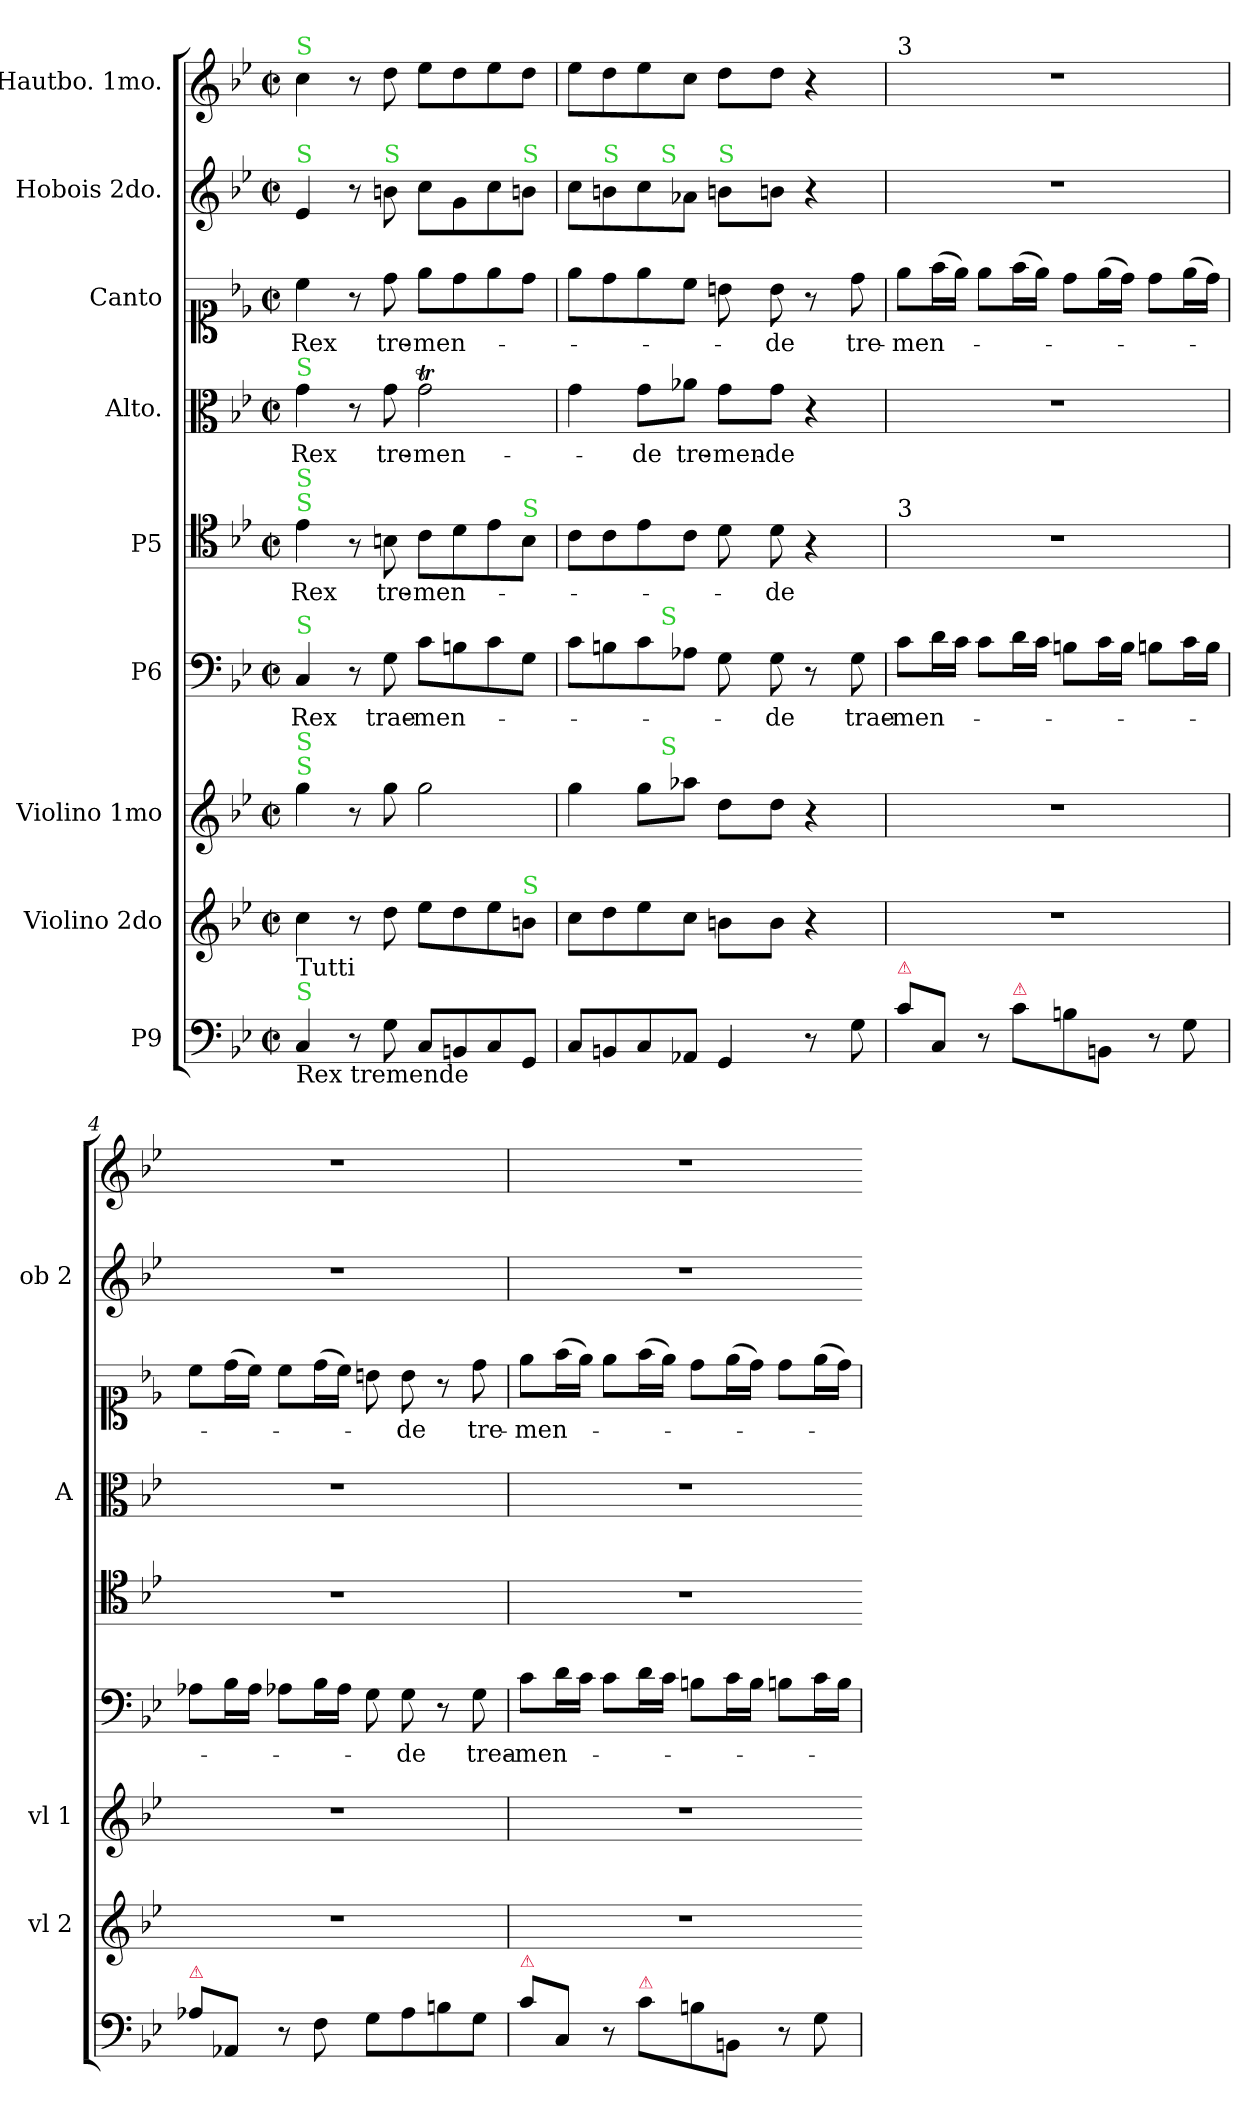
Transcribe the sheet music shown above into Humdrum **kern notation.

**kern	**kern	**kern	**kern	**text	**kern	**text	**kern	**text	**kern	**text	**kern	**kern
*part9	*part8	*part7	*part6	*part6	*part5	*part5	*part4	*part4	*part3	*part3	*part2	*part1
*staff9	*staff8	*staff7	*staff6	*staff6	*staff5	*staff5	*staff4	*staff4	*staff3	*staff3	*staff2	*staff1
*I"P9	*I"Violino 2do	*I"Violino 1mo	*I"P6	*	*I"P5	*	*I"Alto.	*	*I"Canto	*	*I"Hobois 2do.	*I"Hautbo. 1mo.
*	*I'vl 2	*I'vl 1	*	*	*	*	*I'A	*	*	*	*I'ob 2	*
*clefF4	*clefG2	*clefG2	*clefF4	*	*clefC4	*	*clefC3	*	*clefC1	*	*clefG2	*clefG2
*k[b-e-]	*k[b-e-]	*k[b-e-]	*k[b-e-]	*	*k[b-e-]	*	*k[b-e-]	*	*k[b-e-]	*	*k[b-e-]	*k[b-e-]
*M2/2	*M2/2	*M2/2	*M2/2	*	*M2/2	*	*M2/2	*	*M2/2	*	*M2/2	*M2/2
*met(c|)	*met(c|)	*met(c|)	*met(c|)	*	*met(c|)	*	*met(c|)	*	*met(c|)	*	*met(c|)	*met(c|)
=1	=1	=1	=1	=1	=1	=1	=1	=1	=1	=1	=1	=1
!	!	!	!	!	!	!	!	!	!	!	!	!LO:TX:a:color=limegreen:t=S
!	!	!	!	!	!	!	!	!	!	!	!LO:TX:a:color=limegreen:t=S	!
!	!	!	!	!	!	!	!LO:TX:a:color=limegreen:t=S	!	!	!	!	!
!	!	!	!	!	!LO:TX:a:color=limegreen:t=S	!	!	!	!	!	!	!
!	!	!	!	!	!LO:TX:a:color=limegreen:t=S	!	!	!	!	!	!	!
!	!	!	!LO:TX:a:color=limegreen:t=S	!	!	!	!	!	!	!	!	!
!	!	!LO:TX:a:color=limegreen:t=S	!	!	!	!	!	!	!	!	!	!
!	!	!LO:TX:a:color=limegreen:t=S	!	!	!	!	!	!	!	!	!	!
!LO:TX:b:t=Rex tremende	!	!	!	!	!	!	!	!	!	!	!	!
!LO:TX:a:color=limegreen:t=S	!	!	!	!	!	!	!	!	!	!	!	!
!LO:TX:a:t=Tutti	!	!	!	!	!	!	!	!	!	!	!	!
4C/	4cc\	4gg\	4C/	Rex	4e-\	Rex	4g\	Rex	4cc\	Rex	4e-/	4cc\
8r	8r	8r	8r	.	8r	.	8r	.	8r	.	8r	8r
!	!	!	!	!	!	!	!	!	!	!	!LO:TX:a:color=limegreen:t=S	!
8G\	8dd\	8gg\	8G\	trae-	8Bn\	tre-	8g\	tre-	8dd\	tre-	8bn\	8dd\
8C/L	8ee-\L	2gg\	8c\L	-men-	8c\L	-men-	2gT\	-men-	8ee-\L	-men-	8cc\L	8ee-\L
8BBn/	8dd\	.	8Bn\	.	8d\	.	.	.	8dd\	.	8g\	8dd\
8C/	8ee-\	.	8c\	.	8e-\	.	.	.	8ee-\	.	8cc\	8ee-\
!	!	!	!	!	!	!	!	!	!	!	!LO:TX:a:color=limegreen:t=S	!
!	!	!	!	!	!LO:TX:a:color=limegreen:t=S	!	!	!	!	!	!	!
!	!LO:TX:a:color=limegreen:t=S	!	!	!	!	!	!	!	!	!	!	!
8GG/J	8bn\J	.	8G\J	.	8B\J	.	.	.	8dd\J	.	8bn\J	8dd\J
=2	=2	=2	=2	=2	=2	=2	=2	=2	=2	=2	=2	=2
*	*	*^	*^	*	*	*	*	*	*	*	*^	*
8C/L	8cc\L	4gg\	4ryy	8c\L	4ryy	.	8c\L	.	4g\	.	8ee-\L	.	8cc\L	4ryy	8ee-\L
!	!	!	!	!	!	!	!	!	!	!	!	!	!LO:TX:a:color=limegreen:t=S	!	!
8BBn/	8dd\	.	.	8Bn\	.	.	8c\	.	.	.	8dd\	.	8bn\	.	8dd\
8C/	8ee-\	8gg\L	16ryy	8c\	16ryy	.	8e-\	.	8g\L	-de	8ee-\	.	8cc\	16ryy	8ee-\
!	!	!	!	!	!	!	!	!	!	!	!	!	!	!LO:TX:a:color=limegreen:t=S	!
!	!	!	!	!	!LO:TX:a:color=limegreen:t=S	!	!	!	!	!	!	!	!	!	!
!	!	!	!LO:TX:a:color=limegreen:t=S	!	!	!	!	!	!	!	!	!	!	!	!
.	.	.	2ryy	.	2ryy	.	.	.	.	.	.	.	.	2ryy	.
8AA-X/J	8cc\J	8aa-X\J	.	8A-X\J	.	.	8c\J	.	8a-X\J	tre-	8cc\J	.	8a-X\J	.	8cc\J
!	!	!	!	!	!	!	!	!	!	!	!	!	!LO:TX:a:color=limegreen:t=S	!	!
4GG/	8bn\L	8dd\L	.	8G\	.	.	8d\	.	8g\L	-men-	8bn\	.	8bn\L	.	8dd\L
.	8b\J	8dd\J	.	8G\	.	-de	8d\	-de	8g\J	-de	8b\	-de	8bn\J	.	8dd\J
8r	4r	4r	.	8r	.	.	4r	.	4r	.	8r	.	4r	.	4r
.	.	.	8.ryy	.	8.ryy	.	.	.	.	.	.	.	.	8.ryy	.
8G\	.	.	.	8G\	.	trae-	.	.	.	.	8dd\	tre-	.	.	.
=3	=3	=3	=3	=3	=3	=3	=3	=3	=3	=3	=3	=3	=3	=3	=3
!	!	!	!	!	!	!	!	!	!	!	!	!	!	!	!LO:TX:a:t=3
!	!	!	!	!	!	!	!LO:TX:a:t=3	!	!	!	!	!	!	!	!
!LO:TX:a:color=crimson:t=⚠	!	!	!	!	!	!	!	!	!	!	!	!	!	!	!
*	*	*v	*v	*	*	*	*	*	*	*	*	*	*v	*v	*
*	*	*	*v	*v	*	*	*	*	*	*	*	*	*
8c\L	1r	1r	8c\L	-men-	1r	.	1r	.	8ee-\L	-men-	1r	1r
8C/J	.	.	16d\L	.	.	.	.	.	(16ff\L	.	.	.
.	.	.	16c\JJ	.	.	.	.	.	16ee-\JJ)	.	.	.
8r	.	.	8c\L	.	.	.	.	.	8ee-\L	.	.	.
!LO:TX:a:color=crimson:t=⚠	!	!	!	!	!	!	!	!	!	!	!	!
8c\L	.	.	16d\L	.	.	.	.	.	(16ff\L	.	.	.
.	.	.	16c\JJ	.	.	.	.	.	16ee-\JJ)	.	.	.
8Bn\	.	.	8Bn\L	.	.	.	.	.	8dd\L	.	.	.
8BBn/J	.	.	16c\L	.	.	.	.	.	(16ee-\L	.	.	.
.	.	.	16B\JJ	.	.	.	.	.	16dd\JJ)	.	.	.
8r	.	.	8Bn\L	.	.	.	.	.	8dd\L	.	.	.
8G\	.	.	16c\L	.	.	.	.	.	(16ee-\L	.	.	.
.	.	.	16B\JJ	.	.	.	.	.	16dd\JJ)	.	.	.
=4	=4	=4	=4	=4	=4	=4	=4	=4	=4	=4	=4	=4
!LO:TX:a:color=crimson:t=⚠	!	!	!	!	!	!	!	!	!	!	!	!
8A-X\L	1r	1r	8A-X\L	.	1r	.	1r	.	8cc\L	.	1r	1r
8AA-X/J	.	.	16B-\L	.	.	.	.	.	(16dd\L	.	.	.
.	.	.	16A-\JJ	.	.	.	.	.	16cc\JJ)	.	.	.
8r	.	.	8A-X\L	.	.	.	.	.	8cc\L	.	.	.
8F\	.	.	16B-\L	.	.	.	.	.	(16dd\L	.	.	.
.	.	.	16A-\JJ	.	.	.	.	.	16cc\JJ)	.	.	.
8G\L	.	.	8G\	.	.	.	.	.	8bn\	.	.	.
8A-\	.	.	8G\	-de	.	.	.	.	8b\	-de	.	.
8Bn\	.	.	8r	.	.	.	.	.	8r	.	.	.
8G\J	.	.	8G\	trea-	.	.	.	.	8dd\	tre-	.	.
=5	=5	=5	=5	=5	=5	=5	=5	=5	=5	=5	=5	=5
!LO:TX:a:color=crimson:t=⚠	!	!	!	!	!	!	!	!	!	!	!	!
8c\L	1r	1r	8c\L	-men-	1r	.	1r	.	8ee-\L	-men-	1r	1r
8C/J	.	.	16d\L	.	.	.	.	.	(16ff\L	.	.	.
.	.	.	16c\JJ	.	.	.	.	.	16ee-\JJ)	.	.	.
8r	.	.	8c\L	.	.	.	.	.	8ee-\L	.	.	.
!LO:TX:a:color=crimson:t=⚠	!	!	!	!	!	!	!	!	!	!	!	!
8c\L	.	.	16d\L	.	.	.	.	.	(16ff\L	.	.	.
.	.	.	16c\JJ	.	.	.	.	.	16ee-\JJ)	.	.	.
8Bn\	.	.	8Bn\L	.	.	.	.	.	8dd\L	.	.	.
8BBn/J	.	.	16c\L	.	.	.	.	.	(16ee-\L	.	.	.
.	.	.	16B\JJ	.	.	.	.	.	16dd\JJ)	.	.	.
8r	.	.	8Bn\L	.	.	.	.	.	8dd\L	.	.	.
8G\	.	.	16c\L	.	.	.	.	.	(16ee-\L	.	.	.
.	.	.	16B\JJ	.	.	.	.	.	16dd\JJ)	.	.	.
=	=	=	=	=	=	=	=-	=	=	=	=	=
*-	*-	*-	*-	*-	*-	*-	*-	*-	*-	*-	*-	*-
